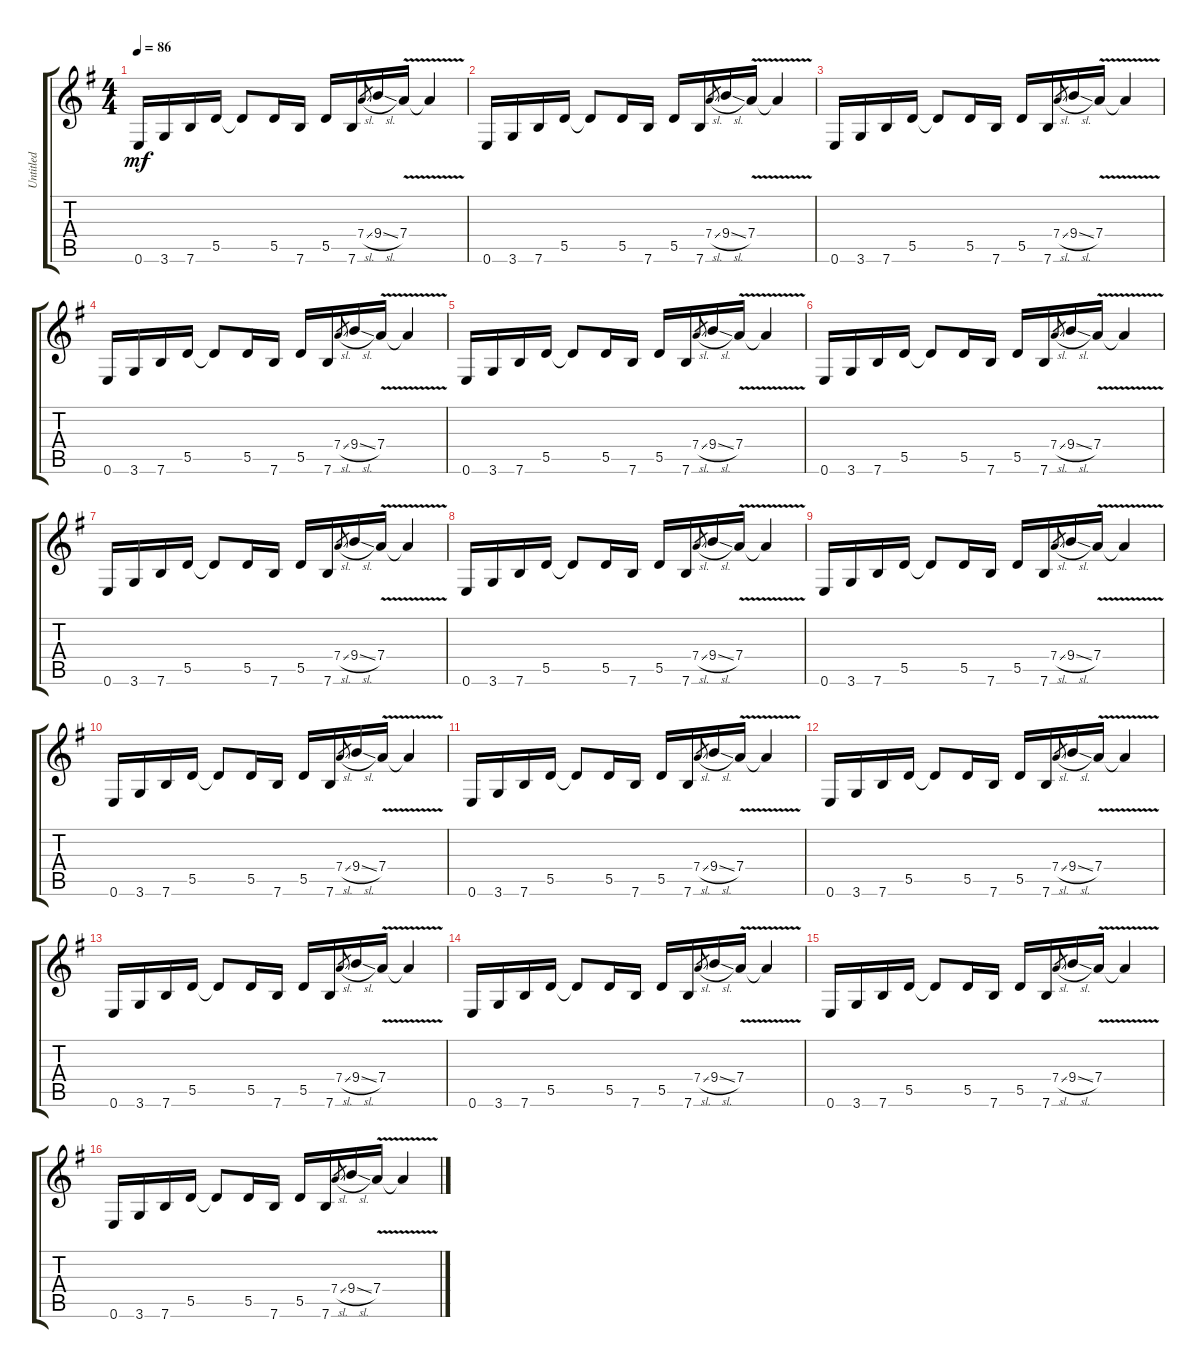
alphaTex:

\track ("Untitled" "Untitled") {instrument distortionguitar}
\staff {score tabs}
\tuning (E4 B3 G3 D3 A2 E2) {hide}
\ts (4 4)
\tempo 86
\clef g2
\ks g
0.6.16{dy mf} 3.6.16 7.6.16 5.5.16 5.5{t}.8 5.5.16 7.6.16 5.5.16 7.6.16 7.4{sl}.8{gr} 9.4{sl}.16 7.4{v}.16 7.4{v t}.4 |
0.6.16 3.6.16 7.6.16 5.5.16 5.5{t}.8 5.5.16 7.6.16 5.5.16 7.6.16 7.4{sl}.8{gr} 9.4{sl}.16 7.4{v}.16 7.4{v t}.4 |
0.6.16 3.6.16 7.6.16 5.5.16 5.5{t}.8 5.5.16 7.6.16 5.5.16 7.6.16 7.4{sl}.8{gr} 9.4{sl}.16 7.4{v}.16 7.4{v t}.4 |
0.6.16 3.6.16 7.6.16 5.5.16 5.5{t}.8 5.5.16 7.6.16 5.5.16 7.6.16 7.4{sl}.8{gr} 9.4{sl}.16 7.4{v}.16 7.4{v t}.4 |
0.6.16 3.6.16 7.6.16 5.5.16 5.5{t}.8 5.5.16 7.6.16 5.5.16 7.6.16 7.4{sl}.8{gr} 9.4{sl}.16 7.4{v}.16 7.4{v t}.4 |
0.6.16 3.6.16 7.6.16 5.5.16 5.5{t}.8 5.5.16 7.6.16 5.5.16 7.6.16 7.4{sl}.8{gr} 9.4{sl}.16 7.4{v}.16 7.4{v t}.4 |
0.6.16 3.6.16 7.6.16 5.5.16 5.5{t}.8 5.5.16 7.6.16 5.5.16 7.6.16 7.4{sl}.8{gr} 9.4{sl}.16 7.4{v}.16 7.4{v t}.4 |
0.6.16 3.6.16 7.6.16 5.5.16 5.5{t}.8 5.5.16 7.6.16 5.5.16 7.6.16 7.4{sl}.8{gr} 9.4{sl}.16 7.4{v}.16 7.4{v t}.4 |
0.6.16 3.6.16 7.6.16 5.5.16 5.5{t}.8 5.5.16 7.6.16 5.5.16 7.6.16 7.4{sl}.8{gr} 9.4{sl}.16 7.4{v}.16 7.4{v t}.4 |
0.6.16 3.6.16 7.6.16 5.5.16 5.5{t}.8 5.5.16 7.6.16 5.5.16 7.6.16 7.4{sl}.8{gr} 9.4{sl}.16 7.4{v}.16 7.4{v t}.4 |
0.6.16 3.6.16 7.6.16 5.5.16 5.5{t}.8 5.5.16 7.6.16 5.5.16 7.6.16 7.4{sl}.8{gr} 9.4{sl}.16 7.4{v}.16 7.4{v t}.4 |
0.6.16 3.6.16 7.6.16 5.5.16 5.5{t}.8 5.5.16 7.6.16 5.5.16 7.6.16 7.4{sl}.8{gr} 9.4{sl}.16 7.4{v}.16 7.4{v t}.4 |
0.6.16 3.6.16 7.6.16 5.5.16 5.5{t}.8 5.5.16 7.6.16 5.5.16 7.6.16 7.4{sl}.8{gr} 9.4{sl}.16 7.4{v}.16 7.4{v t}.4 |
0.6.16 3.6.16 7.6.16 5.5.16 5.5{t}.8 5.5.16 7.6.16 5.5.16 7.6.16 7.4{sl}.8{gr} 9.4{sl}.16 7.4{v}.16 7.4{v t}.4 |
0.6.16 3.6.16 7.6.16 5.5.16 5.5{t}.8 5.5.16 7.6.16 5.5.16 7.6.16 7.4{sl}.8{gr} 9.4{sl}.16 7.4{v}.16 7.4{v t}.4 |
0.6.16 3.6.16 7.6.16 5.5.16 5.5{t}.8 5.5.16 7.6.16 5.5.16 7.6.16 7.4{sl}.8{gr} 9.4{sl}.16 7.4{v}.16 7.4{v t}.4
